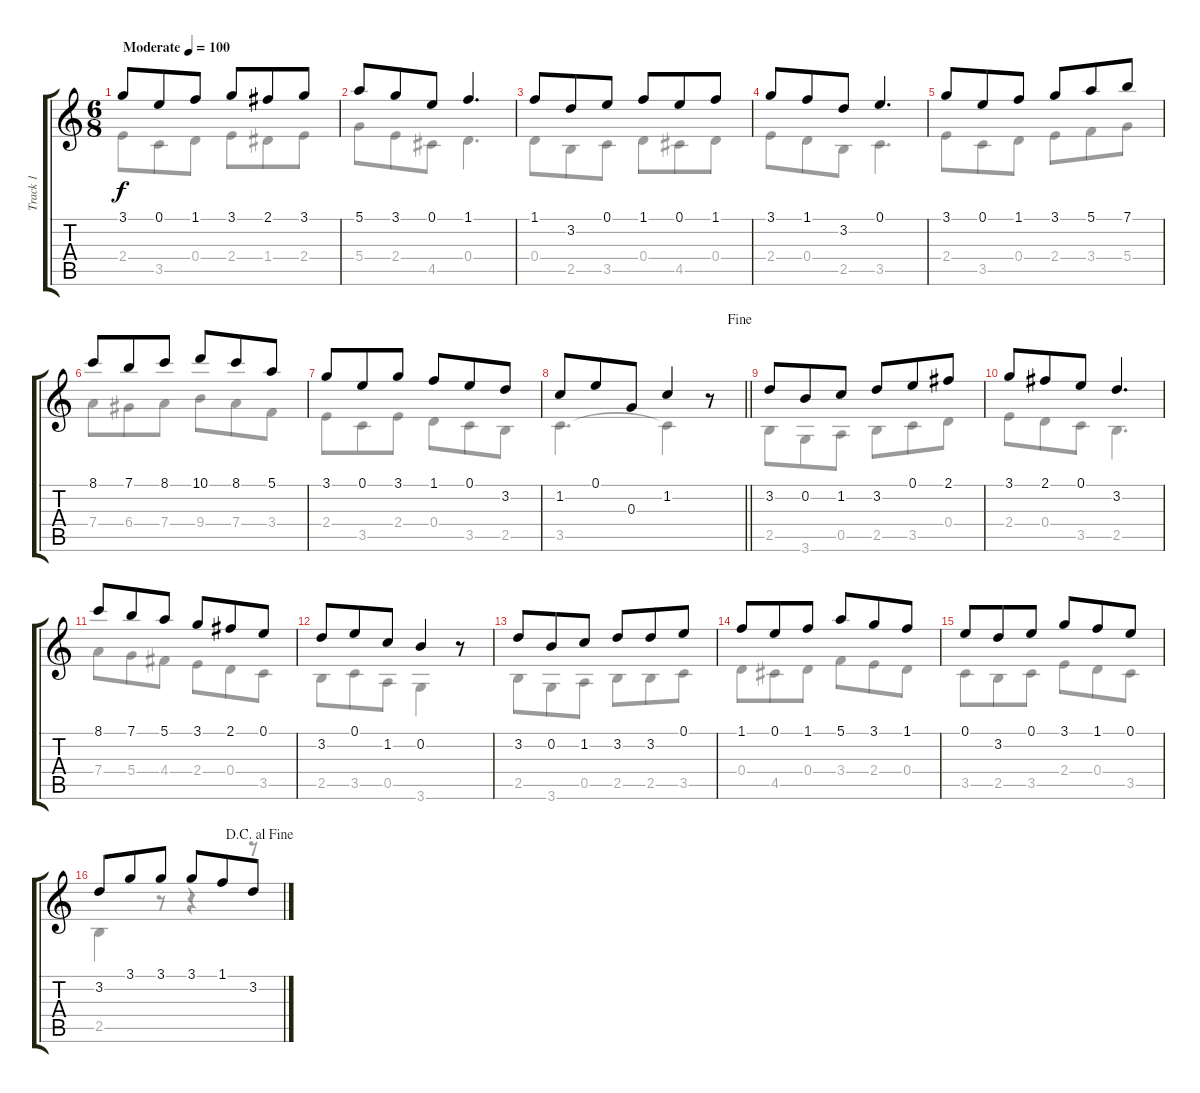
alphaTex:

\track ("Track 1" "Track 1") {instrument acousticguitarsteel}
\staff {score tabs}
\tuning (E4 B3 G3 D3 A2 E2) {hide}
\voice
\ts (6 8)
\tempo (100 "Moderate")
\clef g2
\ks c
3.1.8{dy f instrument acousticguitarsteel} 0.1.8{beam merge} 1.1.8 3.1.8 2.1.8 3.1.8 |
5.1.8 3.1.8{beam merge} 0.1.8 1.1.4{d} |
1.1.8 3.2.8{beam merge} 0.1.8 1.1.8 0.1.8 1.1.8 |
3.1.8 1.1.8{beam merge} 3.2.8{beam merge} 0.1.4{d} |
3.1.8 0.1.8{beam merge} 1.1.8 3.1.8 5.1.8 7.1.8 |
8.1.8{beam merge} 7.1.8 8.1.8 10.1.8 8.1.8 5.1.8 |
3.1.8{beam merge} 0.1.8 3.1.8 1.1.8 0.1.8 3.2.8 |
\jump fine
\barLineRight lightlight
1.2.8 0.1.8{beam merge} 0.3.8 1.2.4 r.8 |
3.2.8 0.2.8{beam merge} 1.2.8 3.2.8 0.1.8 2.1.8 |
3.1.8 2.1.8{beam merge} 0.1.8{beam merge} 3.2.4{d} |
8.1.8 7.1.8{beam merge} 5.1.8 3.1.8 2.1.8 0.1.8 |
3.2.8{beam merge} 0.1.8 1.2.8 0.2.4 r.8 |
3.2.8{beam merge} 0.2.8 1.2.8 3.2.8 3.2.8 0.1.8 |
1.1.8 0.1.8{beam merge} 1.1.8 5.1.8 3.1.8 1.1.8 |
0.1.8 3.2.8{beam merge} 0.1.8 3.1.8 1.1.8 0.1.8 |
\jump dacapoalfine
3.2.8 3.1.8{beam merge} 3.1.8 3.1.8 1.1.8 3.2.8
\voice
\clef g2
\ottava regular
\simile none
\ks c
2.4.8{dy f} 3.5.8{beam merge} 0.4.8 2.4.8 1.4.8 2.4.8 |
5.4.8 2.4.8{beam merge} 4.5.8 0.4.4{d} |
0.4.8 2.5.8{beam merge} 3.5.8 0.4.8 4.5.8 0.4.8 |
2.4.8 0.4.8{beam merge} 2.5.8 3.5.4{d} |
2.4.8 3.5.8{beam merge} 0.4.8 2.4.8 3.4.8 5.4.8 |
7.4.8 6.4.8 7.4.8 9.4.8 7.4.8 3.4.8 |
2.4.8 3.5.8 2.4.8 0.4.8 3.5.8 2.5.8 |
\barLineRight lightlight
3.5.4{d} 3.5{t}.4 r.8 |
2.5.8 3.6.8{beam merge} 0.5.8 2.5.8 3.5.8 0.4.8 |
2.4.8 0.4.8{beam merge} 3.5.8 2.5.4{d} |
7.4.8 5.4.8{beam merge} 4.4.8 2.4.8 0.4.8 3.5.8 |
2.5.8 3.5.8 0.5.8 3.6.4 r.8 |
2.5.8 3.6.8 0.5.8 2.5.8 2.5.8 3.5.8 |
0.4.8 4.5.8{beam merge} 0.4.8 3.4.8 2.4.8 0.4.8 |
3.5.8 2.5.8{beam merge} 3.5.8 2.4.8 0.4.8 3.5.8 |
2.5.4 r.8 r.4 r.8
